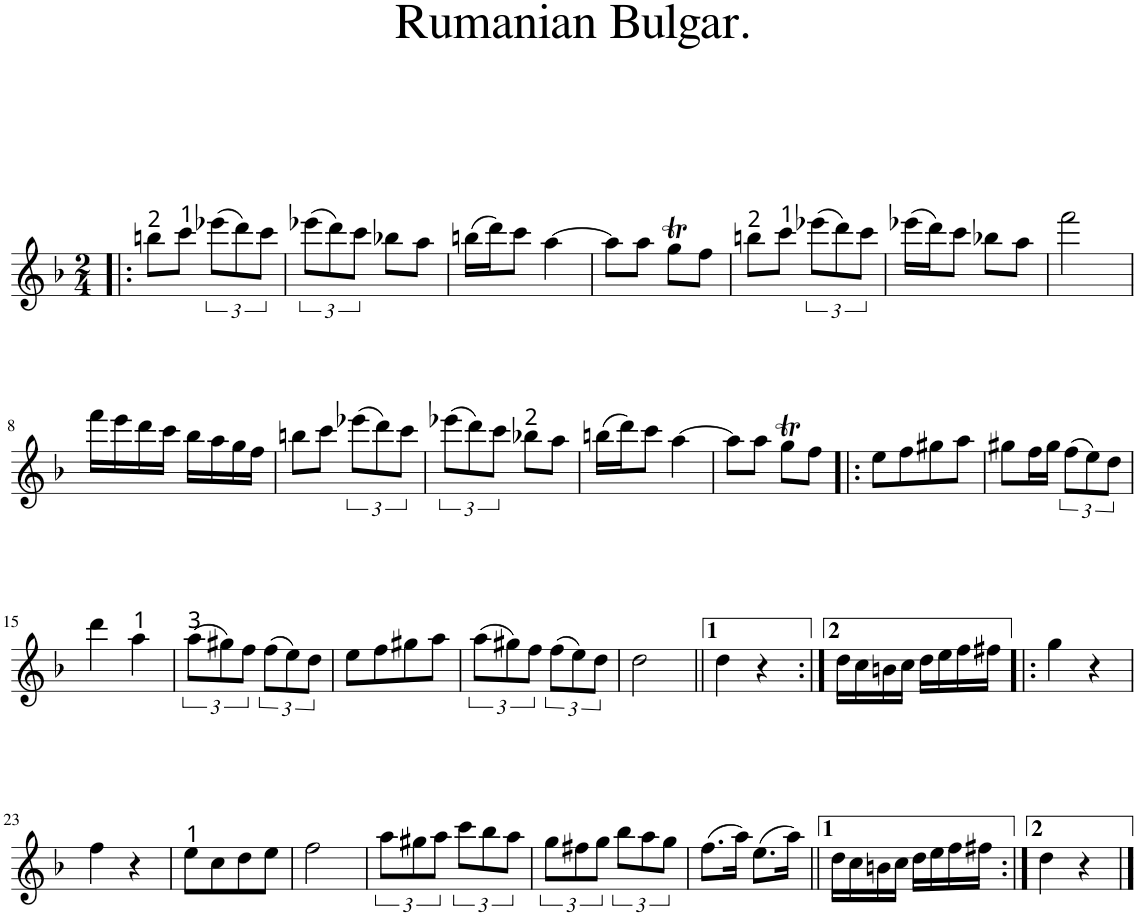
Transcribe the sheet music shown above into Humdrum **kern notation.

**kern
*part1
*staff1
*I"Piano
*I'Pno
*clefG2
*k[b-]
*F:
*M2/4
=1!|:
8bbn\L
8ccc\J
(12eee-X\L
12ddd\)
12ccc\J
=2
(12eee-X\L
12ddd\)
12ccc\J
8bb-X\L
8aa\J
=3
(16bbn\LL
16ddd\J)
8ccc\J
[4aa\
=4
8aa\L]
8aa\J
8ggT\L
8ff\J
=5
8bbn\L
8ccc\J
(12eee-X\L
12ddd\)
12ccc\J
=6
(16eee-X\LL
16ddd\J)
8ccc\J
8bb-X\L
8aa\J
=7
2fff\
!!LO:LB:g=z
=8
16fff\LL
16eee\
16ddd\
16ccc\JJ
16bb-\LL
16aa\
16gg\
16ff\JJ
=9
8bbn\L
8ccc\J
(12eee-X\L
12ddd\)
12ccc\J
=10
(12eee-X\L
12ddd\)
12ccc\J
8bb-X\L
8aa\J
=11
(16bbn\LL
16ddd\J)
8ccc\J
[4aa\
=12
8aa\L]
8aa\J
8ggT\L
8ff\J
=13!|:
8ee\L
8ff\
8gg#X\
8aa\J
=14
8gg#X\L
16ff\L
16gg#\JJ
(12ff\L
12ee\)
12dd\J
!!LO:LB:g=z
=15
4ddd\
4aa\
=16
(12aa\L
12gg#X\)
12ff\J
(12ff\L
12ee\)
12dd\J
=17
8ee\L
8ff\
8gg#X\
8aa\J
=18
(12aa\L
12gg#X\)
12ff\J
(12ff\L
12ee\)
12dd\J
=19
2dd\
=20||
4dd\
4r
=21:|!
16dd\LL
16cc\
16bn\
16cc\JJ
16dd\LL
16ee\
16ff\
16ff#X\JJ
=22!|:
4gg\
4r
!!LO:LB:g=z
=23
4ff\
4r
=24
8ee\L
8cc\
8dd\
8ee\J
=25
2ff\
=26
12aa\L
12gg#X\
12aa\J
12ccc\L
12bb-\
12aa\J
=27
12gg\L
12ff#X\
12gg\J
12bb-\L
12aa\
12gg\J
=28
(8.ff\L
16aa\Jk)
(8.ee\L
16aa\Jk)
=29||
16dd\LL
16cc\
16bn\
16cc\JJ
16dd\LL
16ee\
16ff\
16ff#X\JJ
=30:|!
4dd\
4r
==
*-
